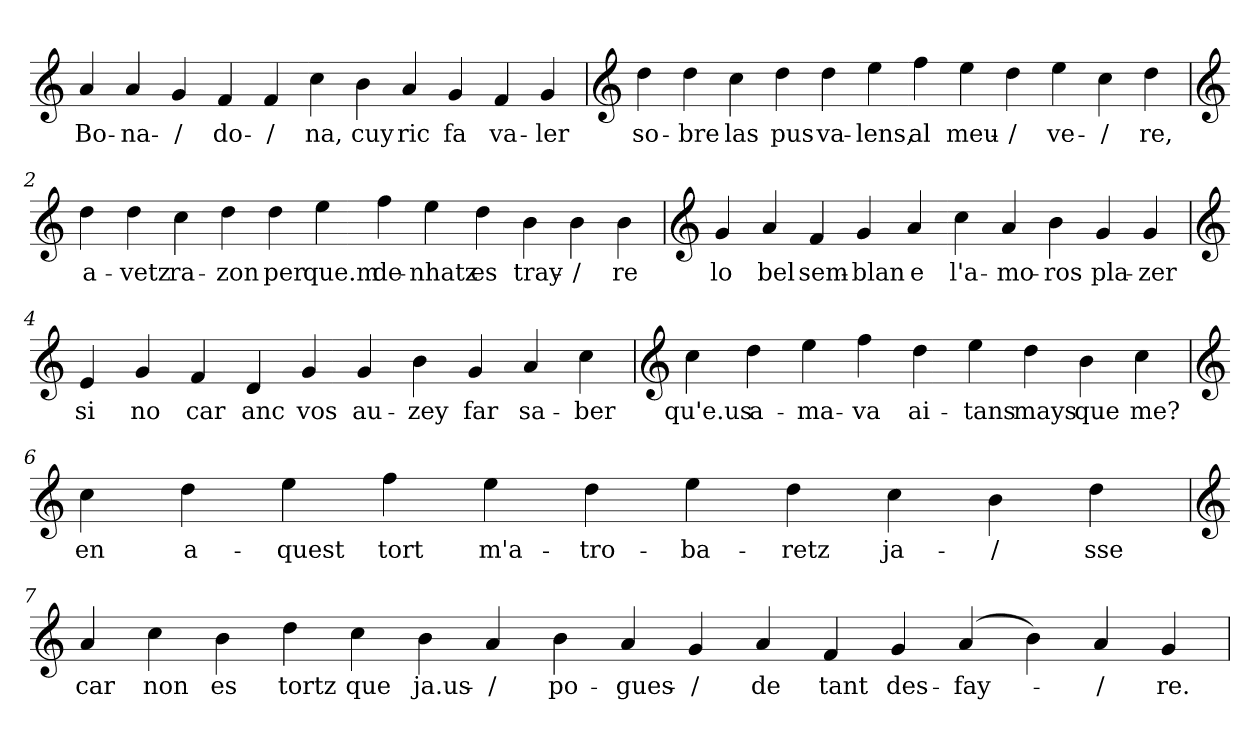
**kern	**text
*part1	*part1
*staff1	*staff1
*clefG2	*
=	=
4a	Bo-
4a	-na-
4g	-/
4f	do-
4f	-/
4cc	na,
4b	cuy
4a	ric
4g	fa
4f	va-
4g	-ler
=1	=1
*clefG2	*
4dd	so-
4dd	-bre
4cc	las
4dd	pus
4dd	va-
4ee	-lens,
4ff	al
4ee	meu-
4dd	-/
4ee	ve-
4cc	-/
4dd	re,
=2	=2
*clefG2	*
4dd	a-
4dd	-vetz
4cc	ra-
4dd	-zon
4dd	per
4ee	que.m
4ff	de-
4ee	-nhatz
4dd	es
4b	tray-
4b	-/
4b	re
=3	=3
*clefG2	*
4g	lo
4a	bel
4f	sem-
4g	-blan
4a	e
4cc	l'a-
4a	-mo-
4b	-ros
4g	pla-
4g	-zer
=4	=4
*clefG2	*
4e	si
4g	no
4f	car
4d	anc
4g	vos
4g	au-
4b	-zey
4g	far
4a	sa-
4cc	-ber
=5	=5
*clefG2	*
4cc	qu'e.us
4dd	a-
4ee	-ma-
4ff	-va
4dd	ai-
4ee	-tans
4dd	mays
4b	que
4cc	me?
=6	=6
*clefG2	*
4cc	en
4dd	a-
4ee	-quest
4ff	tort
4ee	m'a-
4dd	-tro-
4ee	-ba-
4dd	-retz
4cc	ja-
4b	-/
4dd	sse
=7	=7
*clefG2	*
4a	car
4cc	non
4b	es
4dd	tortz
4cc	que
4b	ja.us-
4a	-/
4b	po-
4a	-gues-
4g	-/
4a	de
4f	tant
4g	des-
(4a	-fay-
4b)	.
4a	-/
4g	re.
=	=
*-	*-
